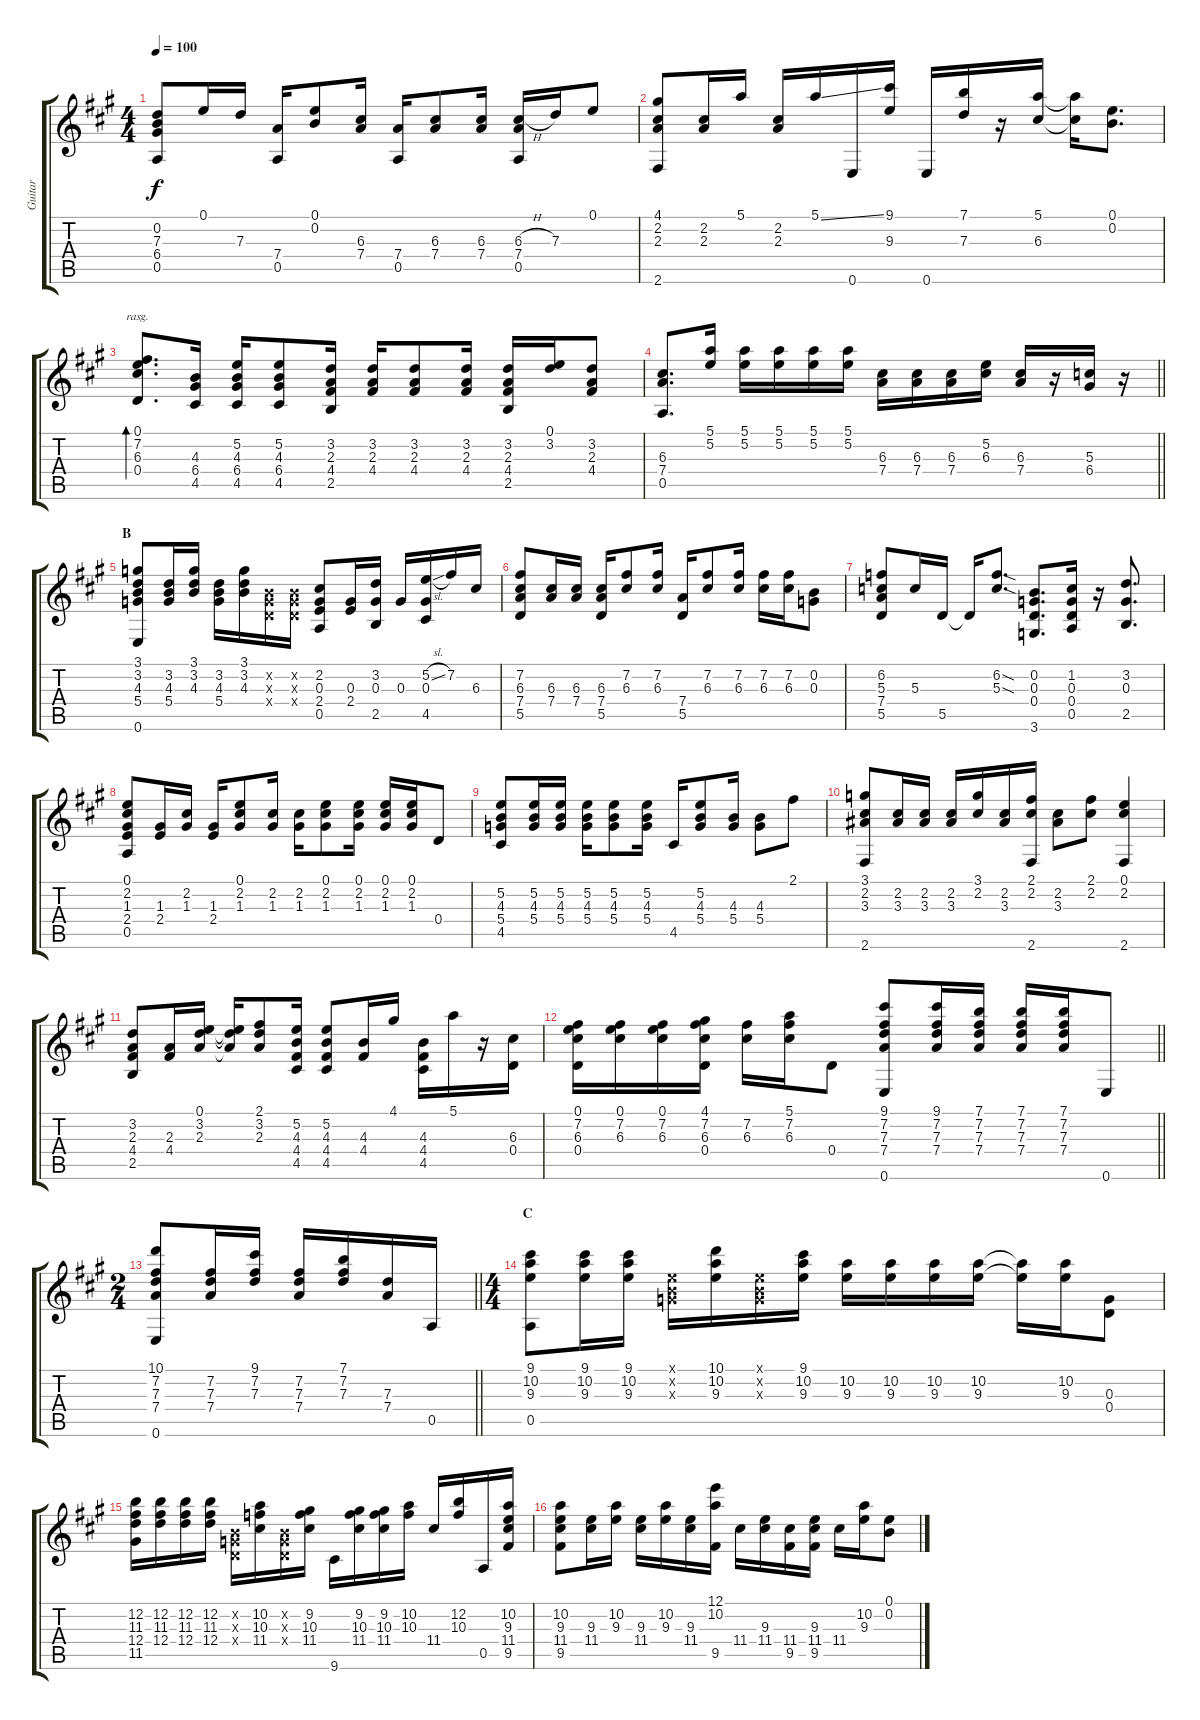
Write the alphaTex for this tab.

\track ("Guitar" "Guitar") {instrument acousticguitarsteel}
\staff {score tabs}
\tuning (E4 B3 G3 D3 A2 E2) {hide}
\ts (4 4)
\tempo 100
\clef g2
\ks a
(0.2 7.3 6.4 0.5).8{dy f} 0.1.16 7.3.16 (7.4 0.5).16 (0.1 0.2).8 (6.3 7.4).16 (7.4 0.5).16 (6.3 7.4).8 (6.3 7.4).16 (6.3{h} 7.4 0.5).16 7.3.16 0.1.8 |
(4.1 2.2 2.3 2.6).8 (2.2 2.3).16 5.1.16 (2.2 2.3).16 5.1{ss}.16 0.6.16 (9.1 9.3).16 0.6.16 (7.1 7.3).16 r.16 (5.1 6.3).16 (5.1{t} 6.3{t}).16 (0.1 0.2).8{d} |
(0.1 7.2 6.3 0.4).8{d bd 60 rasg ii} (4.3 6.4 4.5).16 (5.2 4.3 6.4 4.5).16 (5.2 4.3 6.4 4.5).8 (3.2 2.3 4.4 2.5).16 (3.2 2.3 4.4).16 (3.2 2.3 4.4).8 (3.2 2.3 4.4).16 (3.2 2.3 4.4 2.5).16 (0.1 3.2).16 (3.2 2.3 4.4).8 |
\barLineRight lightlight
(6.3 7.4 0.5).8{d} (5.1 5.2).16 (5.1 5.2).16 (5.1 5.2).16 (5.1 5.2).16 (5.1 5.2).16 (6.3 7.4).16 (6.3 7.4).16 (6.3 7.4).16 (5.2 6.3).16 (6.3 7.4).16 r.16 (5.3 6.4).16 r.16 |
\section ("" "B")
(3.1 3.2 4.3 5.4 0.6).8 (3.2 4.3 5.4).16 (3.1 3.2 4.3).16 (3.2 4.3 5.4).16 (3.1 3.2 4.3).16 (0.2{x} 0.3{x} 0.4{x}).16 (0.2{x} 0.3{x} 0.4{x}).16 (2.2 0.3 2.4 0.5).8 (0.3 2.4).16 (3.2 0.3 2.5).16 0.3.16 (5.2{sl} 0.3 4.5).16 7.2.16 6.3.16 |
(7.2 6.3 7.4 5.5).8 (6.3 7.4).16 (6.3 7.4).16 (6.3 7.4 5.5).16 (7.2 6.3).8 (7.2 6.3).16 (7.4 5.5).16 (7.2 6.3).8 (7.2 6.3).16 (7.2 6.3).16 (7.2 6.3).16 (0.2 0.3).8 |
(6.2 5.3 7.4 5.5).8 5.3.16 5.5.16 5.5{t}.16 (6.2{sod} 5.3{sod}).8{d} (0.2 0.3 0.4 3.6).8{d} (1.2 0.3 0.4 0.5).16 r.16 (3.2 0.3 2.5).8{d} |
(0.1 2.2 1.3 2.4 0.5).8 (1.3 2.4).16 (2.2 1.3).16 (1.3 2.4).16 (0.1 2.2 1.3).8 (2.2 1.3).16 (2.2 1.3).16 (0.1 2.2 1.3).8 (0.1 2.2 1.3).16 (0.1 2.2 1.3).16 (0.1 2.2 1.3).16 0.4.8 |
(5.2 4.3 5.4 4.5).8 (5.2 4.3 5.4).16 (5.2 4.3 5.4).16 (5.2 4.3 5.4).16 (5.2 4.3 5.4).8 (5.2 4.3 5.4).16 4.5.16 (5.2 4.3 5.4).8 (4.3 5.4).16 (4.3 5.4).8 2.1.8 |
(3.1 2.2 3.3 2.6).8 (2.2 3.3).16 (2.2 3.3).16 (2.2 3.3).16 (3.1 2.2).16 (2.2 3.3).16 (2.1 2.2 2.6).16 (2.2 3.3).8 (2.1 2.2).8 (0.1 2.2 2.6).4 |
(3.2 2.3 4.4 2.5).8 (2.3 4.4).16 (0.1 3.2 2.3).16 (0.1{t} 3.2{t} 2.3{t}).16 (2.1 3.2 2.3).8 (5.2 4.3 4.4 4.5).16 (5.2 4.3 4.4 4.5).8 (4.3 4.4).16 4.1.16 (4.3 4.4 4.5).16 5.1.16 r.16 (6.3 0.4).16 |
\barLineRight lightlight
(0.1 7.2 6.3 0.4).16 (0.1 7.2 6.3).16 (0.1 7.2 6.3).16 (4.1 7.2 6.3 0.4).16 (7.2 6.3).16 (5.1 7.2 6.3).16 0.4.8 (9.1 7.2 7.3 7.4 0.6).8 (9.1 7.2 7.3 7.4).16 (7.1 7.2 7.3 7.4).16 (7.1 7.2 7.3 7.4).16 (7.1 7.2 7.3 7.4).16 0.6.8 |
\ts (2 4)
\barLineRight lightlight
(10.1 7.2 7.3 7.4 0.6).8 (7.2 7.3 7.4).16 (9.1 7.2 7.3).16 (7.2 7.3 7.4).16 (7.1 7.2 7.3).16 (7.3 7.4).16 0.5.16 |
\ts (4 4)
\section ("" "C")
(9.1 10.2 9.3 0.5).8 (9.1 10.2 9.3).16 (9.1 10.2 9.3).16 (0.1{x} 0.2{x} 0.3{x}).16 (10.1 10.2 9.3).16 (0.1{x} 0.2{x} 0.3{x}).16 (9.1 10.2 9.3).16 (10.2 9.3).16 (10.2 9.3).16 (10.2 9.3).16 (10.2 9.3).16 (10.2{t} 9.3{t}).16 (10.2 9.3).16 (0.3 0.4).8 |
(12.2 11.3 12.4 11.5).16 (12.2 11.3 12.4).16 (12.2 11.3 12.4).16 (12.2 11.3 12.4).16 (0.2{x} 0.3{x} 0.4{x}).16 (10.2 10.3 11.4).16 (0.2{x} 0.3{x} 0.4{x}).16 (9.2 10.3 11.4).16 9.6.16 (9.2 10.3 11.4).16 (9.2 10.3 11.4).16 (10.2 10.3).16 11.4.16 (12.2 10.3).16 0.5.16 (10.2 9.3 11.4 9.5).16 |
(10.2 9.3 11.4 9.5).8 (9.3 11.4).16 (10.2 9.3).16 (9.3 11.4).16 (10.2 9.3).16 (9.3 11.4).16 (12.1 10.2 9.5).16 11.4.16 (9.3 11.4).16 (11.4 9.5).16 (9.3 11.4 9.5).16 11.4.16 (10.2 9.3).16 (0.1 0.2).8
